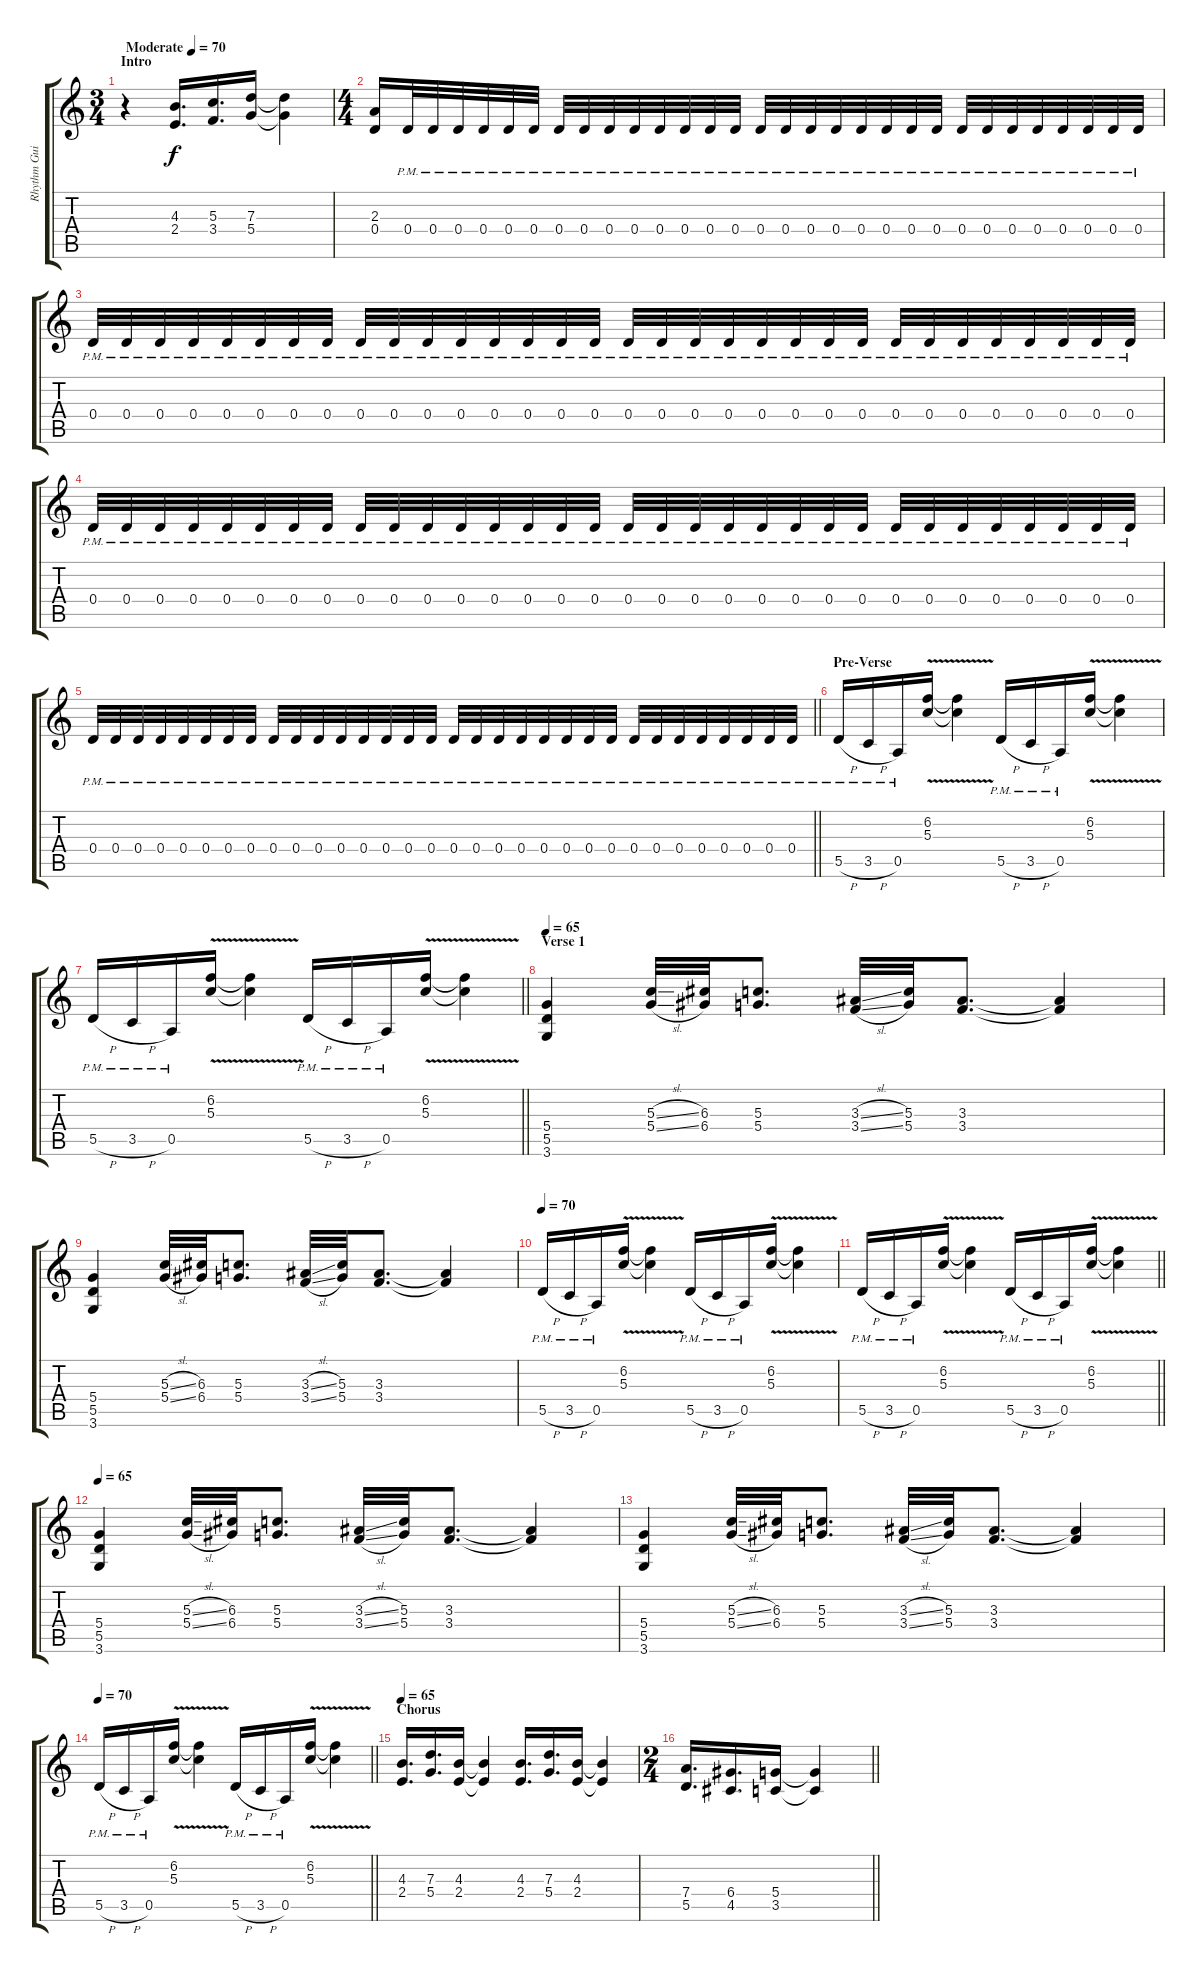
\track ("Rhythm Guitar" "Rhythm Gui") {instrument distortionguitar}
\staff {score tabs}
\tuning (E4 B3 G3 D3 A2 E2) {hide}
\ts (3 4)
\section ("" "Intro")
\tempo (70 "Moderate")
\clef g2
\ks c
r.4{dy f instrument distortionguitar} (4.3 2.4).16{d} (5.3 3.4).16{d} (7.3 5.4).16 (7.3{t} 5.4{t}).4 |
\ts (4 4)
(2.3 0.4).16 0.4{pm}.32 0.4{pm}.32 0.4{pm}.32 0.4{pm}.32 0.4{pm}.32 0.4{pm}.32 0.4{pm}.32 0.4{pm}.32 0.4{pm}.32 0.4{pm}.32 0.4{pm}.32 0.4{pm}.32 0.4{pm}.32 0.4{pm}.32 0.4{pm}.32 0.4{pm}.32 0.4{pm}.32 0.4{pm}.32 0.4{pm}.32 0.4{pm}.32 0.4{pm}.32 0.4{pm}.32 0.4{pm}.32 0.4{pm}.32 0.4{pm}.32 0.4{pm}.32 0.4{pm}.32 0.4{pm}.32 0.4{pm}.32 0.4{pm}.32 |
0.4{pm}.32 0.4{pm}.32 0.4{pm}.32 0.4{pm}.32 0.4{pm}.32 0.4{pm}.32 0.4{pm}.32 0.4{pm}.32 0.4{pm}.32 0.4{pm}.32 0.4{pm}.32 0.4{pm}.32 0.4{pm}.32 0.4{pm}.32 0.4{pm}.32 0.4{pm}.32 0.4{pm}.32 0.4{pm}.32 0.4{pm}.32 0.4{pm}.32 0.4{pm}.32 0.4{pm}.32 0.4{pm}.32 0.4{pm}.32 0.4{pm}.32 0.4{pm}.32 0.4{pm}.32 0.4{pm}.32 0.4{pm}.32 0.4{pm}.32 0.4{pm}.32 0.4{pm}.32 |
0.4{pm}.32 0.4{pm}.32 0.4{pm}.32 0.4{pm}.32 0.4{pm}.32 0.4{pm}.32 0.4{pm}.32 0.4{pm}.32 0.4{pm}.32 0.4{pm}.32 0.4{pm}.32 0.4{pm}.32 0.4{pm}.32 0.4{pm}.32 0.4{pm}.32 0.4{pm}.32 0.4{pm}.32 0.4{pm}.32 0.4{pm}.32 0.4{pm}.32 0.4{pm}.32 0.4{pm}.32 0.4{pm}.32 0.4{pm}.32 0.4{pm}.32 0.4{pm}.32 0.4{pm}.32 0.4{pm}.32 0.4{pm}.32 0.4{pm}.32 0.4{pm}.32 0.4{pm}.32 |
\barLineRight lightlight
0.4{pm}.32 0.4{pm}.32 0.4{pm}.32 0.4{pm}.32 0.4{pm}.32 0.4{pm}.32 0.4{pm}.32 0.4{pm}.32 0.4{pm}.32 0.4{pm}.32 0.4{pm}.32 0.4{pm}.32 0.4{pm}.32 0.4{pm}.32 0.4{pm}.32 0.4{pm}.32 0.4{pm}.32 0.4{pm}.32 0.4{pm}.32 0.4{pm}.32 0.4{pm}.32 0.4{pm}.32 0.4{pm}.32 0.4{pm}.32 0.4{pm}.32 0.4{pm}.32 0.4{pm}.32 0.4{pm}.32 0.4{pm}.32 0.4{pm}.32 0.4{pm}.32 0.4{pm}.32 |
\section ("" "Pre-Verse")
5.5{h pm}.16 3.5{h pm}.16 0.5{pm}.16 (6.2{v} 5.3{v}).16 (6.2{t} 5.3{t}).4 5.5{h pm}.16 3.5{h pm}.16 0.5{pm}.16 (6.2{v} 5.3{v}).16 (6.2{t} 5.3{t}).4 |
\barLineRight lightlight
5.5{h pm}.16 3.5{h pm}.16 0.5{pm}.16 (6.2{v} 5.3{v}).16 (6.2{t} 5.3{t}).4 5.5{h pm}.16 3.5{h pm}.16 0.5{pm}.16 (6.2{v} 5.3{v}).16 (6.2{t} 5.3{t}).4 |
\section ("" "Verse 1")
\tempo 65
(5.4 5.5 3.6).4 (5.3{sl} 5.4{sl}).32 (6.3 6.4).32 (5.3 5.4).8{d} (3.3{sl} 3.4{sl}).32 (5.3 5.4).32 (3.3 3.4).8{d} (3.3{t} 3.4{t}).4 |
(5.4 5.5 3.6).4 (5.3{sl} 5.4{sl}).32 (6.3 6.4).32 (5.3 5.4).8{d} (3.3{sl} 3.4{sl}).32 (5.3 5.4).32 (3.3 3.4).8{d} (3.3{t} 3.4{t}).4 |
\tempo 70
5.5{h pm}.16 3.5{h pm}.16 0.5{pm}.16 (6.2{v} 5.3{v}).16 (6.2{t} 5.3{t}).4 5.5{h pm}.16 3.5{h pm}.16 0.5{pm}.16 (6.2{v} 5.3{v}).16 (6.2{t} 5.3{t}).4 |
\barLineRight lightlight
5.5{h pm}.16 3.5{h pm}.16 0.5{pm}.16 (6.2{v} 5.3{v}).16 (6.2{t} 5.3{t}).4 5.5{h pm}.16 3.5{h pm}.16 0.5{pm}.16 (6.2{v} 5.3{v}).16 (6.2{t} 5.3{t}).4 |
\tempo 65
(5.4 5.5 3.6).4 (5.3{sl} 5.4{sl}).32 (6.3 6.4).32 (5.3 5.4).8{d} (3.3{sl} 3.4{sl}).32 (5.3 5.4).32 (3.3 3.4).8{d} (3.3{t} 3.4{t}).4 |
(5.4 5.5 3.6).4 (5.3{sl} 5.4{sl}).32 (6.3 6.4).32 (5.3 5.4).8{d} (3.3{sl} 3.4{sl}).32 (5.3 5.4).32 (3.3 3.4).8{d} (3.3{t} 3.4{t}).4 |
\tempo 70
\barLineRight lightlight
5.5{h pm}.16 3.5{h pm}.16 0.5{pm}.16 (6.2{v} 5.3{v}).16 (6.2{t} 5.3{t}).4 5.5{h pm}.16 3.5{h pm}.16 0.5{pm}.16 (6.2{v} 5.3{v}).16 (6.2{t} 5.3{t}).4 |
\section ("" "Chorus")
\tempo 65
(4.3 2.4).16{d} (7.3 5.4).16{d} (4.3 2.4).16 (4.3{t} 2.4{t}).4 (4.3 2.4).16{d} (7.3 5.4).16{d} (4.3 2.4).16 (4.3{t} 2.4{t}).4 |
\ts (2 4)
\barLineRight lightlight
(7.4 5.5).16{d} (6.4 4.5).16{d} (5.4 3.5).16 (5.4{t} 3.5{t}).4
